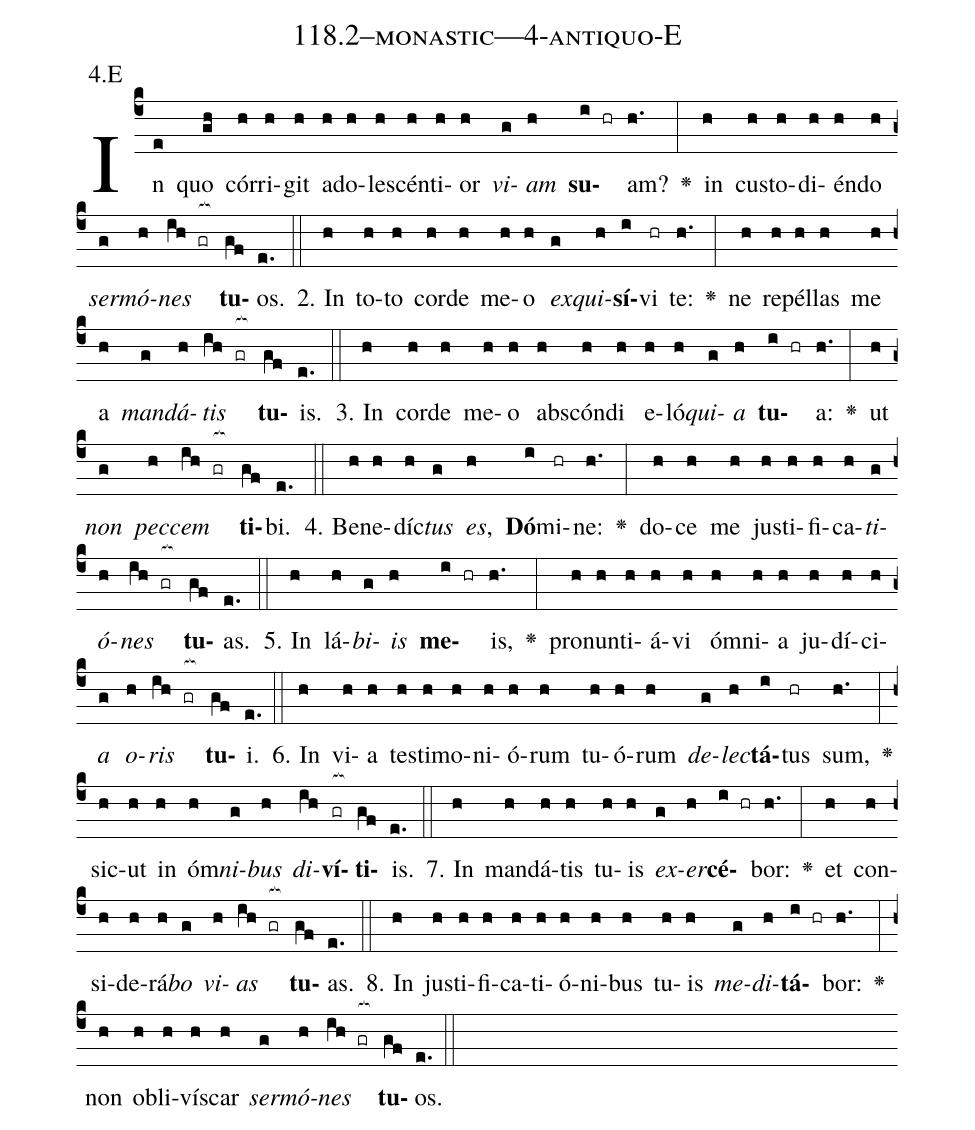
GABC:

name: 118.2--monastic---4-antiquo-E;
annotation: 4.E;
%%
(c4)In(e) quo(gh) cór(h)ri(h)git(h) ad(h)o(h)le(h)scén(h)ti(h)or(h) <i>vi</i>(g)<i>am</i>(h) <b>su</b>(i hr)am?(h.) <v>\greheightstar</v>(:) in(h) cus(h)to(h)di(h)én(h)do(h) <i>ser</i>(g)<i>mó</i>(h)<i>nes</i>(ih gr[ocb:1{]) <b>tu</b>(gf[ocb:0}])os.(e.) (::)
2. In(h) to(h)to(h) cor(h)de(h) me(h)o(h) <i>ex</i>(g)<i>qui</i>(h)<b>sí</b>(i)vi(hr) te:(h.) <v>\greheightstar</v>(:) ne(h) re(h)pél(h)las(h) me(h) a(h) <i>man</i>(g)<i>dá</i>(h)<i>tis</i>(ih gr[ocb:1{]) <b>tu</b>(gf[ocb:0}])is.(e.) (::)
3. In(h) cor(h)de(h) me(h)o(h) abs(h)cón(h)di(h) e(h)ló(h)<i>qui</i>(g)<i>a</i>(h) <b>tu</b>(i hr)a:(h.) <v>\greheightstar</v>(:) ut(h) <i>non</i>(g) <i>pec</i>(h)<i>cem</i>(ih gr[ocb:1{]) <b>ti</b>(gf[ocb:0}])bi.(e.) (::)
4. Be(h)ne(h)díc(h)<i>tus</i>(g) <i>es</i>,(h) <b>Dó</b>(i)mi(hr)ne:(h.) <v>\greheightstar</v>(:) do(h)ce(h) me(h) jus(h)ti(h)fi(h)ca(h)<i>ti</i>(g)<i>ó</i>(h)<i>nes</i>(ih gr[ocb:1{]) <b>tu</b>(gf[ocb:0}])as.(e.) (::)
5. In(h) lá(h)<i>bi</i>(g)<i>is</i>(h) <b>me</b>(i hr)is,(h.) <v>\greheightstar</v>(:) pro(h)nun(h)ti(h)á(h)vi(h) óm(h)ni(h)a(h) ju(h)dí(h)ci(h)<i>a</i>(g) <i>o</i>(h)<i>ris</i>(ih gr[ocb:1{]) <b>tu</b>(gf[ocb:0}])i.(e.) (::)
6. In(h) vi(h)a(h) tes(h)ti(h)mo(h)ni(h)ó(h)rum(h) tu(h)ó(h)rum(h) <i>de</i>(g)<i>lec</i>(h)<b>tá</b>(i)tus(hr) sum,(h.) <v>\greheightstar</v>(:) sic(h)ut(h) in(h) óm(h)<i>ni</i>(g)<i>bus</i>(h) <i>di</i>(ih)<b>ví</b>(gr[ocb:1{])<b>ti</b>(gf[ocb:0}])is.(e.) (::)
7. In(h) man(h)dá(h)tis(h) tu(h)is(h) <i>ex</i>(g)<i>er</i>(h)<b>cé</b>(i hr)bor:(h.) <v>\greheightstar</v>(:) et(h) con(h)si(h)de(h)rá(h)<i>bo</i>(g) <i>vi</i>(h)<i>as</i>(ih gr[ocb:1{]) <b>tu</b>(gf[ocb:0}])as.(e.) (::)
8. In(h) jus(h)ti(h)fi(h)ca(h)ti(h)ó(h)ni(h)bus(h) tu(h)is(h) <i>me</i>(g)<i>di</i>(h)<b>tá</b>(i hr)bor:(h.) <v>\greheightstar</v>(:) non(h) ob(h)li(h)vís(h)car(h) <i>ser</i>(g)<i>mó</i>(h)<i>nes</i>(ih gr[ocb:1{]) <b>tu</b>(gf[ocb:0}])os.(e.) (::)
